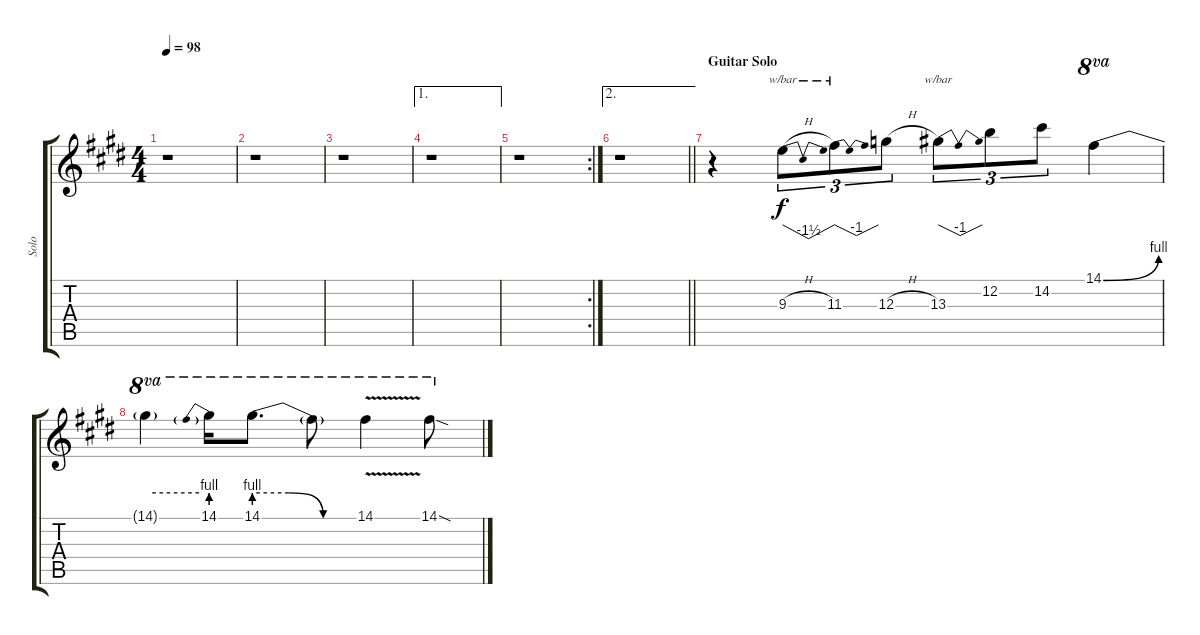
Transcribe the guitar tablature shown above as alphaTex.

\track ("Solo" "Solo") {instrument distortionguitar}
\staff {score tabs}
\tuning (E4 B3 G3 D3 A2 E2) {hide}
\ts (4 4)
\tempo 98
\clef g2
\ks c#minor
r.1{dy f} |
\ks e
r.1 |
\ks c#minor
r.1 |
\ae 1
r.1 |
\rc 2
r.1 |
\ae 2
\barLineRight lightlight
\ks e
r.1 |
\section ("" "Guitar Solo")
\ks c#minor
r.4 9.3{h}.8{tu (3 2) tbe (dip default 0 0 30 -6 60 0)} 11.3.8{tu (3 2) tbe (dip default 0 0 30 -4 60 0)} 12.3{h}.8{tu (3 2)} 13.3.8{tu (3 2) tbe (dip default 0 0 30 -4 60 0)} 12.2.8{tu (3 2)} 14.2.8{tu (3 2)} 14.1{be (bend 0 0 60 4)}.4{ot 8va} |
14.1{be (hold 0 4 60 4) t}.4{ot 8va} 14.1{be (prebend 0 4 60 4)}.16{ot 8va} 14.1{be (custom 0 4 20 4 40 0 60 0)}.8{d ot 8va} 14.1{t}.8{ot 8va} 14.1{v}.4{ot 8va} 14.1{sod}.8{ot 8va}
